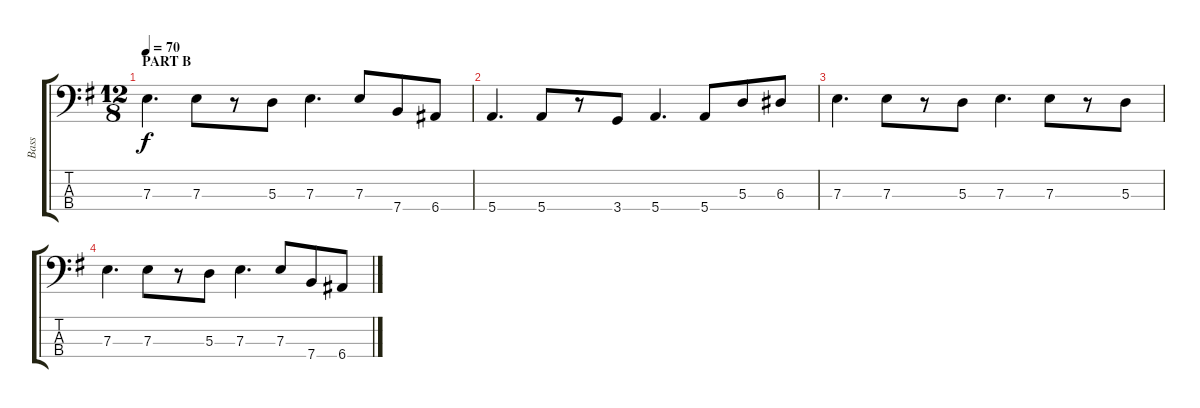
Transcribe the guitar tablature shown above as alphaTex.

\track ("Bass" "Bass") {instrument acousticbass}
\staff {score tabs}
\tuning (G2 D2 A1 E1) {hide}
\ts (12 8)
\section ("" "PART B")
\tempo 70
\clef f4
\ks eminor
7.3.4{d dy f instrument acousticbass} 7.3.8 r.8 5.3.8 7.3.4{d} 7.3.8 7.4.8 6.4.8 |
5.4.4{d} 5.4.8 r.8 3.4.8 5.4.4{d} 5.4.8 5.3.8 6.3.8 |
7.3.4{d} 7.3.8 r.8 5.3.8 7.3.4{d} 7.3.8 r.8 5.3.8 |
7.3.4{d} 7.3.8 r.8 5.3.8 7.3.4{d} 7.3.8 7.4.8 6.4.8
